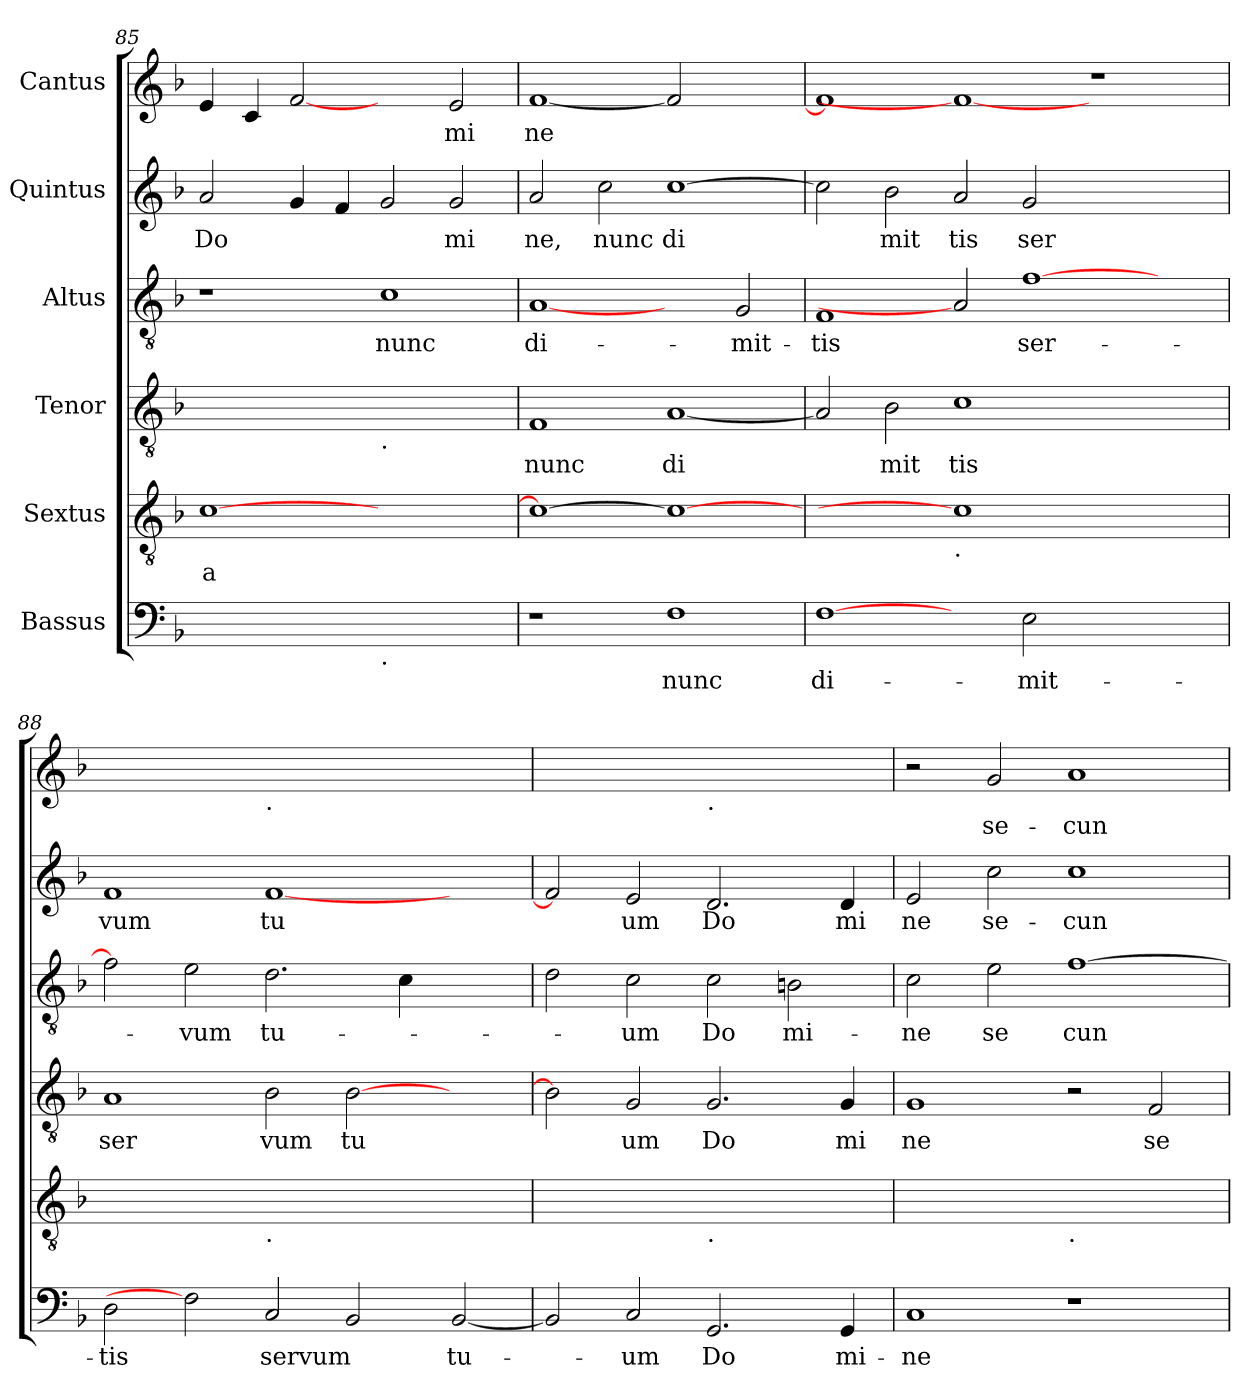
**kern	**text	**kern	**text	**kern	**text	**kern	**text	**kern	**text	**kern	**text
*part6	*part6	*part5	*part5	*part4	*part4	*part3	*part3	*part2	*part2	*part1	*part1
*staff6	*staff6	*staff5	*staff5	*staff4	*staff4	*staff3	*staff3	*staff2	*staff2	*staff1	*staff1
*I"Bassus	*	*I"Sextus	*	*I"Tenor	*	*I"Altus	*	*I"Quintus	*	*I"Cantus	*
*clefF4	*	*clefGv2	*	*clefGv2	*	*clefGv2	*	*clefG2	*	*clefG2	*
*k[b-]	*	*k[b-]	*	*k[b-]	*	*k[b-]	*	*k[b-]	*	*k[b-]	*
*F:	*	*F:	*	*F:	*	*F:	*	*F:	*	*F:	*
=85	=85	=85	=85	=85	=85	=85	=85	=85	=85	=85	=85
!	!	!	!LO:LY:b	!	!	!	!	!	!LO:LY:b	!	!
1ryy	.	[>1c	-a	1ryy	.	1r	.	2a/	Do	4e/	.
.	.	.	.	.	.	.	.	.	.	4c/	.
.	.	.	.	.	.	.	.	4g/	.	[2f	.
.	.	.	.	.	.	.	.	4f/	.	.	.
!	!	!	!	!LO:TX:b:t=.	!	!	!	!	!	!	!
!LO:TX:b:t=.	!	!	!	!	!	!	!	!	!	!	!
!	!	!	!	!	!	!	!LO:LY:b	!	!	!	!
1ryy	.	1ryy	.	1ryy	.	1c	nunc	2g/	.	2ryy	.
!	!	!	!	!	!	!	!	!	!LO:LY:b	!	!LO:LY:b
.	.	.	.	.	.	.	.	2g/	mi	2e/	mi
=86	=86	=86	=86	=86	=86	=86	=86	=86	=86	=86	=86
!	!	!	!	!	!LO:LY:b	!	!LO:LY:b	!	!LO:LY:b	!	!LO:LY:b
1r	.	1c_	.	1F	nunc	[1A	di-	2a/	ne,	[<1f	ne
!	!	!	!	!	!	!	!	!	!LO:LY:b	!	!
.	.	.	.	.	.	.	.	2cc\	nunc	.	.
!	!LO:LY:b	!	!	!	!LO:LY:b	!	!	!	!LO:LY:b	!	!
1F	nunc	1c_	.	[<1A	di	2ryy	.	[>1cc	di	2f]	.
!	!	!	!	!	!	!	!LO:LY:b	!	!	!	!
.	.	.	.	.	.	2G/	-mit-	.	.	2ryy	.
=87	=87	=87	=87	=87	=87	=87	=87	=87	=87	=87	=87
!	!LO:LY:b	!	!	!	!	!	!LO:LY:b	!	!	!	!
[1F	di-	1ryy	.	2A/]	.	1F	-tis	2cc\]	.	1f]	.
!	!	!	!	!	!LO:LY:b	!	!	!	!LO:LY:b	!	!
.	.	.	.	2B-\	mit	.	.	2b-\	mit	.	.
!	!	!LO:TX:b:t=.	!	!	!	!	!	!	!	!	!
!	!	!	!	!	!LO:LY:b	!	!	!	!LO:LY:b	!	!
2ryy	.	1c]	.	1c	tis	2A]	.	2a/	tis	1f_	.
!	!LO:LY:b	!	!	!	!	!	!LO:LY:b	!	!LO:LY:b	!	!
2E\	-mit-	.	.	.	.	[>1f	ser-	2g/	ser	.	.
1ryy	.	1ryy	.	1ryy	.	.	.	1ryy	.	1r	.
.	.	.	.	.	.	2ryy	.	.	.	.	.
=88	=88	=88	=88	=88	=88	=88	=88	=88	=88	=88	=88
!	!LO:LY:b	!	!	!	!LO:LY:b	!	!	!	!LO:LY:b	!	!
2D\	-tis	1ryy	.	1A	ser	2f\]	.	1f	vum	1ryy	.
!	!	!	!	!	!	!	!LO:LY:b	!	!	!	!
2F]	.	.	.	.	.	2e\	-vum	.	.	.	.
!	!	!	!	!	!	!	!	!	!	!LO:TX:b:t=.	!
!	!	!LO:TX:b:t=.	!	!	!	!	!	!	!	!	!
!	!LO:LY:b	!	!	!	!LO:LY:b	!	!LO:LY:b	!	!LO:LY:b	!	!
2C/	servum	1.ryy	.	2B-\	vum	2.d\	tu-	[<1f	tu	1.ryy	.
!	!	!	!	!	!LO:LY:b	!	!	!	!	!	!
2BB-/	.	.	.	[>2B-\	tu	.	.	.	.	.	.
.	.	.	.	.	.	4c\	.	.	.	.	.
!	!LO:LY:b	!	!	!	!	!	!	!	!	!	!
[<2BB-/	tu-	.	.	2ryy	.	2ryy	.	2ryy	.	.	.
=89	=89	=89	=89	=89	=89	=89	=89	=89	=89	=89	=89
2BB-/]	.	1ryy	.	2B-\]	.	2d\	.	2f/]	.	1ryy	.
!	!LO:LY:b	!	!	!	!LO:LY:b	!	!LO:LY:b	!	!LO:LY:b	!	!
2C/	-um	.	.	2G/	um	2c\	-um	2e/	um	.	.
!	!	!	!	!	!	!	!	!	!	!LO:TX:b:t=.	!
!	!	!LO:TX:b:t=.	!	!	!	!	!	!	!	!	!
!	!LO:LY:b	!	!	!	!LO:LY:b	!	!LO:LY:b	!	!LO:LY:b	!	!
2.GG/	Do	1ryy	.	2.G/	Do	2c\	Do	2.d/	Do	1ryy	.
!	!	!	!	!	!	!	!LO:LY:b	!	!	!	!
.	.	.	.	.	.	2Bn\	-mi-	.	.	.	.
!	!LO:LY:b	!	!	!	!LO:LY:b	!	!	!	!LO:LY:b	!	!
4GG/	-mi-	.	.	4G/	mi	.	.	4d/	mi	.	.
!!LO:PB:g=z
=90	=90	=90	=90	=90	=90	=90	=90	=90	=90	=90	=90
!	!LO:LY:b	!	!	!	!LO:LY:b	!	!LO:LY:b	!	!LO:LY:b	!	!
1C	-ne	1ryy	.	1G	ne	2c\	-ne	2e/	ne	2r	.
!	!	!	!	!	!	!	!LO:LY:b	!	!LO:LY:b	!	!LO:LY:b
.	.	.	.	.	.	2e\	se	2cc\	se-	2g/	se-
!	!	!LO:TX:b:t=.	!	!	!	!	!	!	!	!	!
!	!	!	!	!	!	!	!LO:LY:b	!	!LO:LY:b	!	!LO:LY:b
1r	.	1ryy	.	2r	.	[>1f	cun	1cc	-cun-	1a	-cun-
!	!	!	!	!	!LO:LY:b	!	!	!	!	!	!
.	.	.	.	2F/	se	.	.	.	.	.	.
=	=	=	=	=	=	=	=	=	=	=	=
*-	*-	*-	*-	*-	*-	*-	*-	*-	*-	*-	*-
